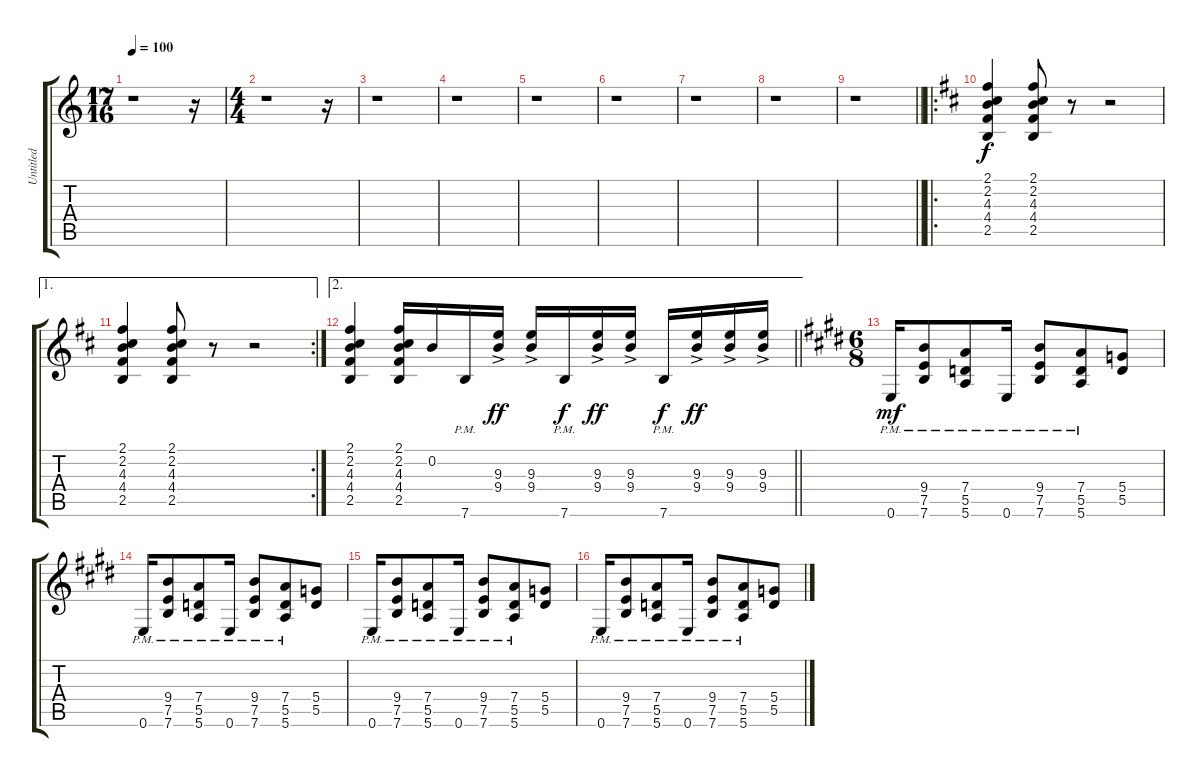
\track ("Untitled" "Untitled") {instrument distortionguitar}
\staff {score tabs}
\tuning (E4 B3 G3 D3 A2 E2) {hide}
\ts (17 16)
\tempo 100
\clef g2
\ks c
r.1{dy f instrument distortionguitar} r.16 |
\ts (4 4)
r.1 r.16 |
r.1 |
r.1 |
r.1 |
r.1 |
r.1 |
r.1 |
\barLineRight lightlight
r.1 |
\ro
\ks d
(2.1 2.2 4.3 4.4 2.5).4 (2.1 2.2 4.3 4.4 2.5).8 r.8 r.2 |
\ae 1
\rc 2
(2.1 2.2 4.3 4.4 2.5).4 (2.1 2.2 4.3 4.4 2.5).8 r.8 r.2 |
\ae 2
\barLineRight lightlight
(2.1 2.2 4.3 4.4 2.5).4 (2.1 2.2 4.3 4.4 2.5).16 0.2.16 7.6{pm}.16 (9.3{ac} 9.4{ac}).16{dy ff} (9.3{ac} 9.4{ac}).16 7.6{pm}.16{dy f} (9.3{ac} 9.4{ac}).16{dy ff} (9.3{ac} 9.4{ac}).16 7.6{pm}.16{dy f} (9.3{ac} 9.4{ac}).16{dy ff} (9.3{ac} 9.4{ac}).16 (9.3{ac} 9.4{ac}).16 |
\ts (6 8)
\ks e
0.6{pm}.16{dy mf} (9.4{pm} 7.5{pm} 7.6{pm}).8 (7.4{pm} 5.5{pm} 5.6{pm}).8 0.6{pm}.16 (9.4{pm} 7.5{pm} 7.6{pm}).8 (7.4{pm} 5.5{pm} 5.6{pm}).8 (5.4 5.5).8 |
\ks c#minor
0.6{pm}.16 (9.4{pm} 7.5{pm} 7.6{pm}).8 (7.4{pm} 5.5{pm} 5.6{pm}).8 0.6{pm}.16 (9.4{pm} 7.5{pm} 7.6{pm}).8 (7.4{pm} 5.5{pm} 5.6{pm}).8 (5.4 5.5).8 |
0.6{pm}.16 (9.4{pm} 7.5{pm} 7.6{pm}).8 (7.4{pm} 5.5{pm} 5.6{pm}).8 0.6{pm}.16 (9.4{pm} 7.5{pm} 7.6{pm}).8 (7.4{pm} 5.5{pm} 5.6{pm}).8 (5.4 5.5).8 |
0.6{pm}.16 (9.4{pm} 7.5{pm} 7.6{pm}).8 (7.4{pm} 5.5{pm} 5.6{pm}).8 0.6{pm}.16 (9.4{pm} 7.5{pm} 7.6{pm}).8 (7.4{pm} 5.5{pm} 5.6{pm}).8 (5.4 5.5).8
